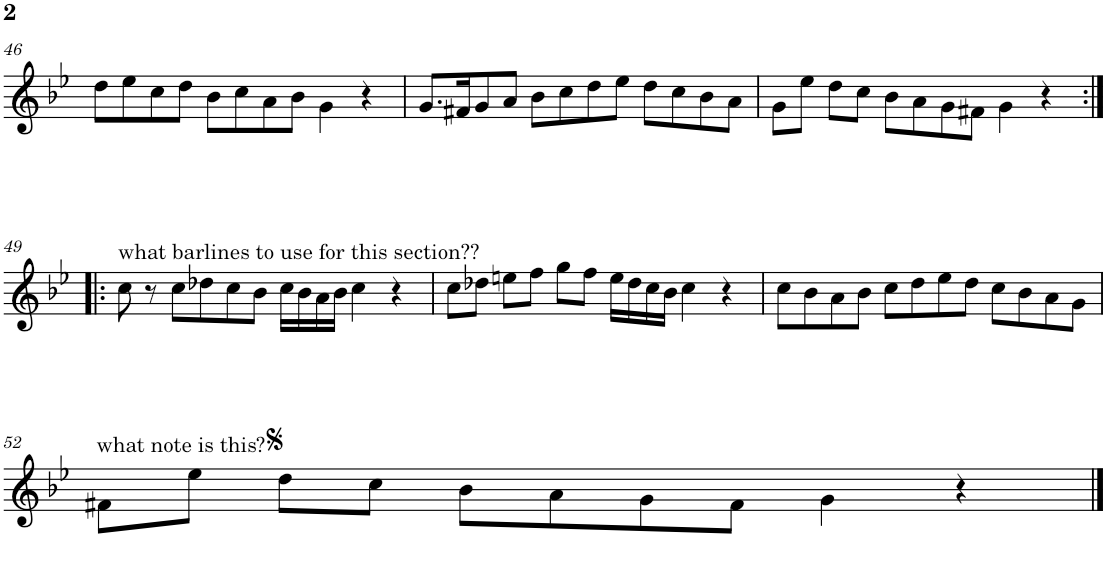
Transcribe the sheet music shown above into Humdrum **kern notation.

**kern
*part1
*staff1
*I"Piano
*I'Pno
!!LO:PB:g=z
*clefG2
*k[b-e-]
*B-:
*M6/4
=46
8dd\L
8ee-\
8cc\
8dd\J
8b-\L
8cc\
8a\
8b-\J
4g\
4r
=47
8.g/L
16f#X/K
8g/
8a/J
8b-\L
8cc\
8dd\
8ee-\J
8dd\L
8cc\
8b-\
8a\J
=48
8g\L
8ee-\J
8dd\L
8cc\J
8b-\L
8a\
8g\
8f#X\J
4g\
4r
!!LO:LB:g=z
=49:|!|:
!LO:TX:a:t=what barlines to use for this section??
8cc\
8r
8cc\L
8dd-X\
8cc\
8b-\J
16cc\LL
16b-\
16a\
16b-\JJ
4cc\
4r
=50
8cc\L
8dd-X\J
8een\L
8ff\J
8gg\L
8ff\J
16ee\LL
16dd-\
16cc\
16b-\JJ
4cc\
4r
=51
8cc\L
8b-\
8a\
8b-\J
8cc\L
8dd\
8ee-\
8dd\J
8cc\L
8b-\
8a\
8g\J
!!LO:LB:g=z
=52
!LO:TX:a:t=what note is this?
8f#X\L
8ee-\J
8dd\L
8cc\J
8b-\L
8a\
8g\
8f#\J
4g\
4r
==
*-
